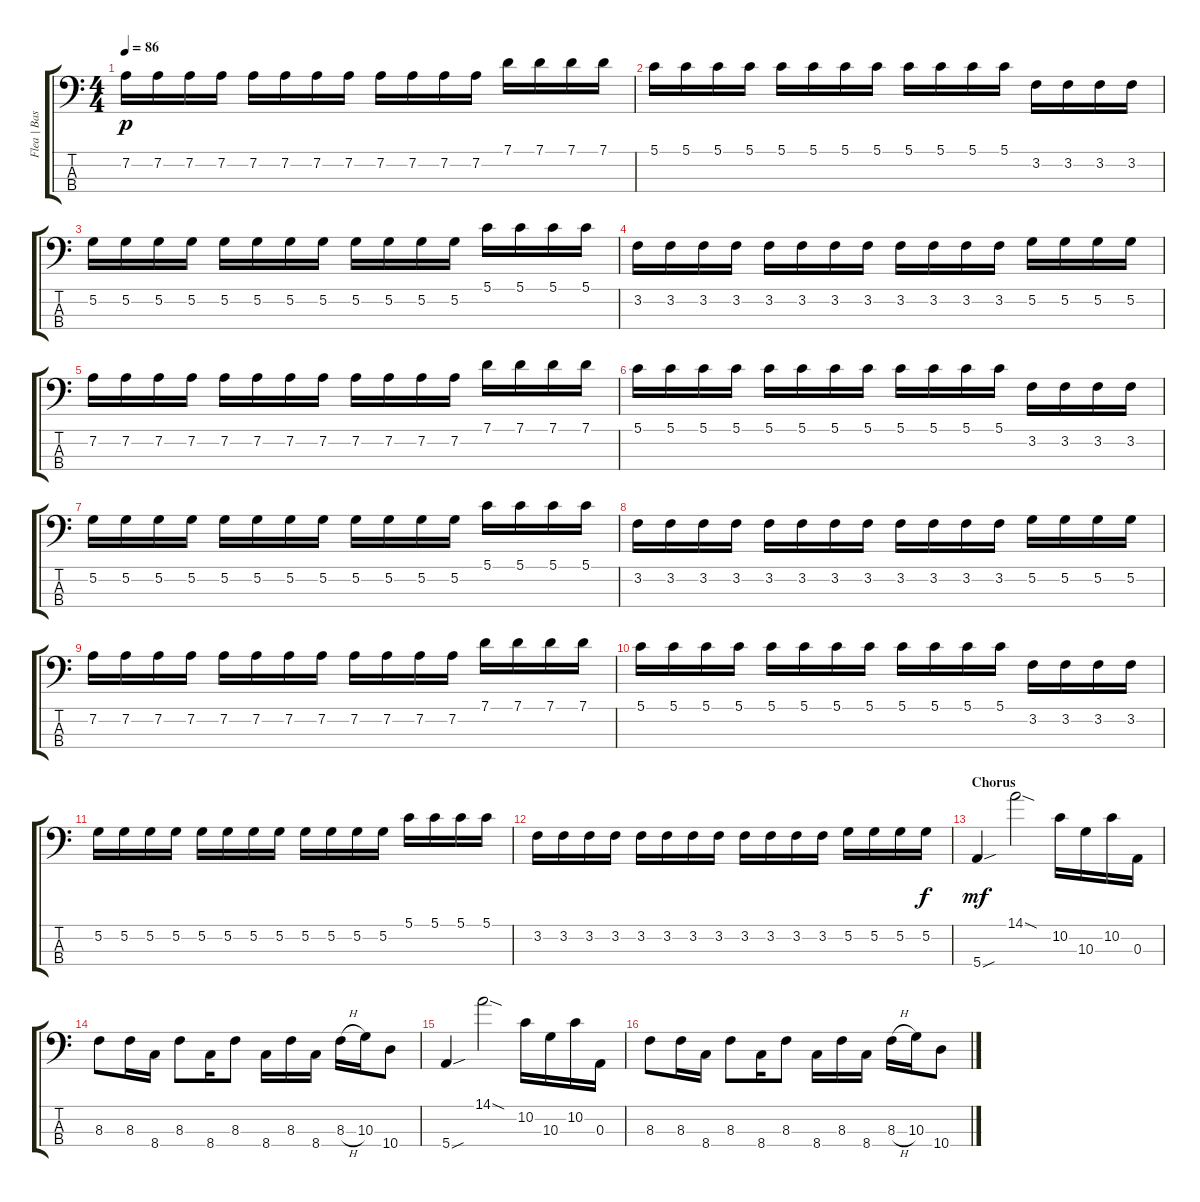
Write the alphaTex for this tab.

\track ("Flea | Bass" "Flea | Bas") {instrument electricbassfinger}
\staff {score tabs}
\tuning (G2 D2 A1 E1) {hide}
\ts (4 4)
\tempo 86
\clef f4
\ks c
7.2.16{dy p} 7.2.16 7.2.16 7.2.16 7.2.16 7.2.16 7.2.16 7.2.16 7.2.16 7.2.16 7.2.16 7.2.16 7.1.16 7.1.16 7.1.16 7.1.16 |
5.1.16 5.1.16 5.1.16 5.1.16 5.1.16 5.1.16 5.1.16 5.1.16 5.1.16 5.1.16 5.1.16 5.1.16 3.2.16 3.2.16 3.2.16 3.2.16 |
5.2.16 5.2.16 5.2.16 5.2.16 5.2.16 5.2.16 5.2.16 5.2.16 5.2.16 5.2.16 5.2.16 5.2.16 5.1.16 5.1.16 5.1.16 5.1.16 |
3.2.16 3.2.16 3.2.16 3.2.16 3.2.16 3.2.16 3.2.16 3.2.16 3.2.16 3.2.16 3.2.16 3.2.16 5.2.16 5.2.16 5.2.16 5.2.16 |
7.2.16 7.2.16 7.2.16 7.2.16 7.2.16 7.2.16 7.2.16 7.2.16 7.2.16 7.2.16 7.2.16 7.2.16 7.1.16 7.1.16 7.1.16 7.1.16 |
5.1.16 5.1.16 5.1.16 5.1.16 5.1.16 5.1.16 5.1.16 5.1.16 5.1.16 5.1.16 5.1.16 5.1.16 3.2.16 3.2.16 3.2.16 3.2.16 |
5.2.16 5.2.16 5.2.16 5.2.16 5.2.16 5.2.16 5.2.16 5.2.16 5.2.16 5.2.16 5.2.16 5.2.16 5.1.16 5.1.16 5.1.16 5.1.16 |
3.2.16 3.2.16 3.2.16 3.2.16 3.2.16 3.2.16 3.2.16 3.2.16 3.2.16 3.2.16 3.2.16 3.2.16 5.2.16 5.2.16 5.2.16 5.2.16 |
7.2.16 7.2.16 7.2.16 7.2.16 7.2.16 7.2.16 7.2.16 7.2.16 7.2.16 7.2.16 7.2.16 7.2.16 7.1.16 7.1.16 7.1.16 7.1.16 |
5.1.16 5.1.16 5.1.16 5.1.16 5.1.16 5.1.16 5.1.16 5.1.16 5.1.16 5.1.16 5.1.16 5.1.16 3.2.16 3.2.16 3.2.16 3.2.16 |
5.2.16 5.2.16 5.2.16 5.2.16 5.2.16 5.2.16 5.2.16 5.2.16 5.2.16 5.2.16 5.2.16 5.2.16 5.1.16 5.1.16 5.1.16 5.1.16 |
3.2.16 3.2.16 3.2.16 3.2.16 3.2.16 3.2.16 3.2.16 3.2.16 3.2.16 3.2.16 3.2.16 3.2.16 5.2.16 5.2.16 5.2.16 5.2.16{dy f} |
\section ("" "Chorus")
5.4{sou}.4{dy mf} 14.1{sod}.2 10.2.16 10.3.16 10.2.16 0.3.16 |
8.3.8 8.3.16 8.4.16 8.3.8 8.4.16 8.3.8 8.4.16 8.3.16 8.4.16 8.3{h}.16 10.3.16 10.4.8 |
5.4{sou}.4 14.1{sod}.2 10.2.16 10.3.16 10.2.16 0.3.16 |
8.3.8 8.3.16 8.4.16 8.3.8 8.4.16 8.3.8 8.4.16 8.3.16 8.4.16 8.3{h}.16 10.3.16 10.4.8
